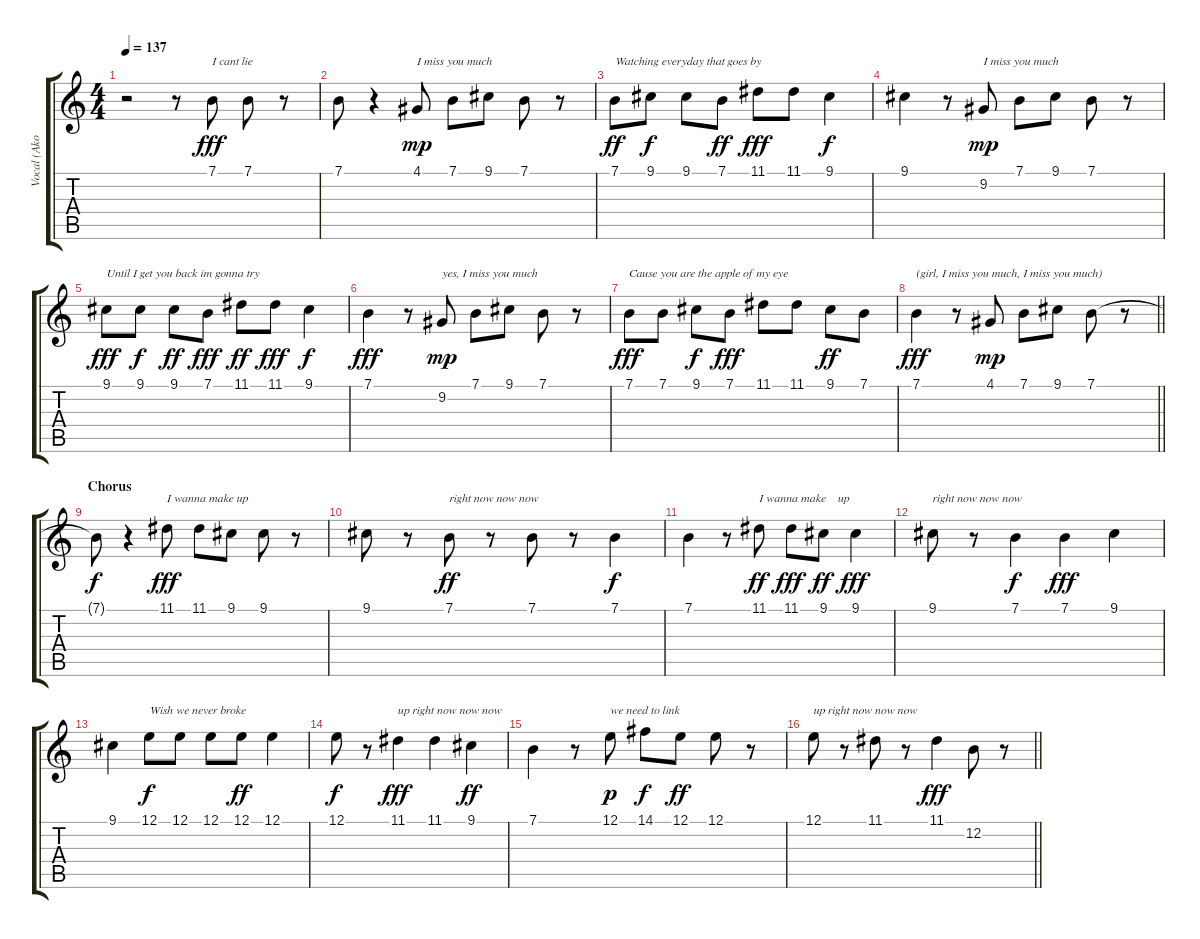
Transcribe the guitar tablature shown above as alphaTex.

\track ("Vocal (Akon)" "Vocal (Ako") {instrument panflute}
\staff {score tabs}
\tuning (E4 B3 G3 D3 A2 E2) {hide}
\ts (4 4)
\tempo 137
\clef g2
\ks c
r.2{dy mp} r.8 7.1.8{txt "I cant lie" dy fff} 7.1.8 r.8 |
7.1.8 r.4 4.1.8{txt "I miss you much" dy mp} 7.1.8 9.1.8 7.1.8 r.8 |
7.1.8{txt "Watching everyday that goes by" dy ff} 9.1.8{dy f} 9.1.8 7.1.8{dy ff} 11.1.8{dy fff} 11.1.8 9.1.4{dy f} |
9.1.4 r.8 9.2.8{txt "I miss you much" dy mp} 7.1.8 9.1.8 7.1.8 r.8 |
9.1.8{txt "Until I get you back im gonna try" dy fff} 9.1.8{dy f} 9.1.8{dy ff} 7.1.8{dy fff} 11.1.8{dy ff} 11.1.8{dy fff} 9.1.4{dy f} |
7.1.4{dy fff} r.8 9.2.8{txt "yes, I miss you much" dy mp} 7.1.8 9.1.8 7.1.8 r.8 |
7.1.8{txt "Cause you are the apple of my eye" dy fff} 7.1.8 9.1.8{dy f} 7.1.8{dy fff} 11.1.8 11.1.8 9.1.8{dy ff} 7.1.8 |
\barLineRight lightlight
7.1.4{txt "(girl, I miss you much, I miss you much)" dy fff} r.8 4.1.8{dy mp} 7.1.8 9.1.8 7.1.8 r.8 |
\section ("" "Chorus")
7.1{t}.8{dy f} r.4 11.1.8{txt "I wanna make up " dy fff} 11.1.8 9.1.8 9.1.8 r.8 |
9.1.8 r.8 7.1.8{txt "right now now now" dy ff} r.8 7.1.8 r.8 7.1.4{dy f} |
7.1.4 r.8 11.1.8{txt "I wanna make    up " dy ff} 11.1.8{dy fff} 9.1.8{dy ff} 9.1.4{dy fff} |
9.1.8{txt "right now now now"} r.8 7.1.4{dy f} 7.1.4{dy fff} 9.1.4 |
9.1.4 12.1.8{txt "Wish we never broke " dy f} 12.1.8 12.1.8 12.1.8{dy ff} 12.1.4 |
12.1.8{dy f} r.8 11.1.4{txt "up right now now now" dy fff} 11.1.4 9.1.4{dy ff} |
7.1.4 r.8 12.1.8{txt "we need to link " dy p} 14.1.8{dy f} 12.1.8{dy ff} 12.1.8 r.8 |
\barLineRight lightlight
12.1.8{txt "up right now now now"} r.8 11.1.8 r.8 11.1.4{dy fff} 12.2.8 r.8
